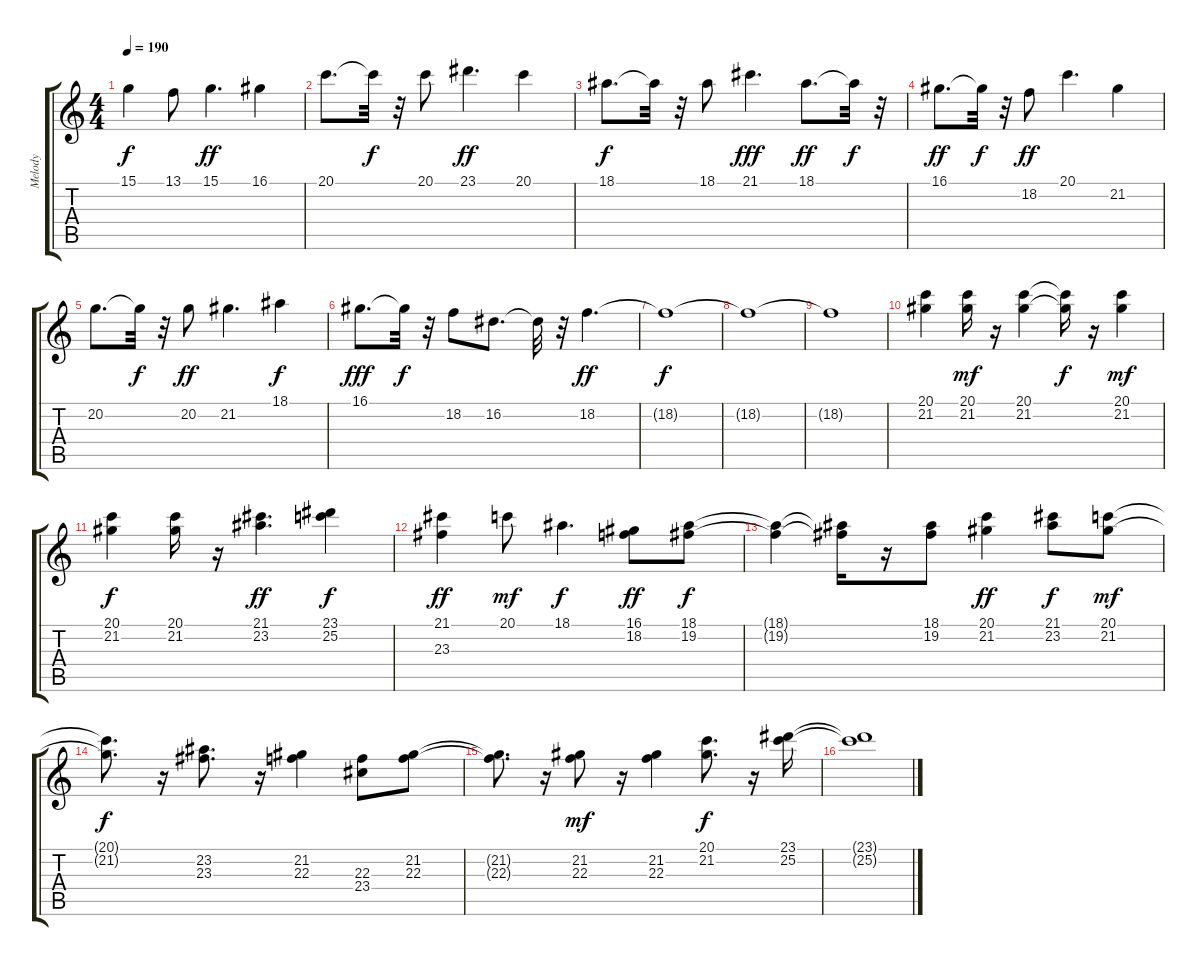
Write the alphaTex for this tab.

\track ("Melody" "Melody") {instrument flute}
\staff {score tabs}
\tuning (E4 B3 G3 D3 A2 E2) {hide}
\ts (4 4)
\tempo 190
\clef g2
\ks c
15.1.4{dy f} 13.1.8 15.1.4{d dy ff} 16.1.4 |
20.1.8{d} 20.1{t}.32{dy f} r.32 20.1.8 23.1.4{d dy ff} 20.1.4 |
18.1.8{d dy f} 18.1{t}.32 r.32 18.1.8 21.1.4{d dy fff} 18.1.8{d dy ff} 18.1{t}.32{dy f} r.32 |
16.1.8{d dy ff} 16.1{t}.32{dy f} r.32 18.2.8{dy ff} 20.1.4{d} 21.2.4 |
20.2.8{d} 20.2{t}.32{dy f} r.32 20.2.8{dy ff} 21.2.4{d} 18.1.4{dy f} |
16.1.8{d dy fff} 16.1{t}.32{dy f} r.32 18.2.8 16.2.8{d} 16.2{t}.32 r.32 18.2.4{d dy ff} |
18.2{t}.1{dy f} |
18.2{t}.1 |
18.2{t}.1 |
(20.1 21.2).4 (20.1 21.2).16{dy mf} r.16 (20.1 21.2).4 (20.1{t} 21.2{t}).16{dy f} r.16 (20.1 21.2).4{dy mf} |
(20.1 21.2).4{dy f} (20.1 21.2).16 r.16 (21.1 23.2).4{d dy ff} (23.1 25.2).4{dy f} |
(21.1 23.3).4{dy ff} 20.1.8{dy mf} 18.1.4{d dy f} (16.1 18.2).8{dy ff} (18.1 19.2).8{dy f} |
(18.1{t} 19.2{t}).4 (18.1{t} 19.2{t}).16 r.16 (18.1 19.2).8 (20.1 21.2).4{dy ff} (21.1 23.2).8{dy f} (20.1 21.2).8{dy mf} |
(20.1{t} 21.2{t}).8{d dy f} r.16 (23.2 23.3).8{d} r.16 (21.2 22.3).4 (22.3 23.4).8 (21.2 22.3).8 |
(21.2{t} 22.3{t}).8{d} r.16 (21.2 22.3).8{dy mf} r.16 (21.2 22.3).4 (20.1 21.2).8{d dy f} r.16 (23.1 25.2).16 |
(23.1{t} 25.2{t}).1
